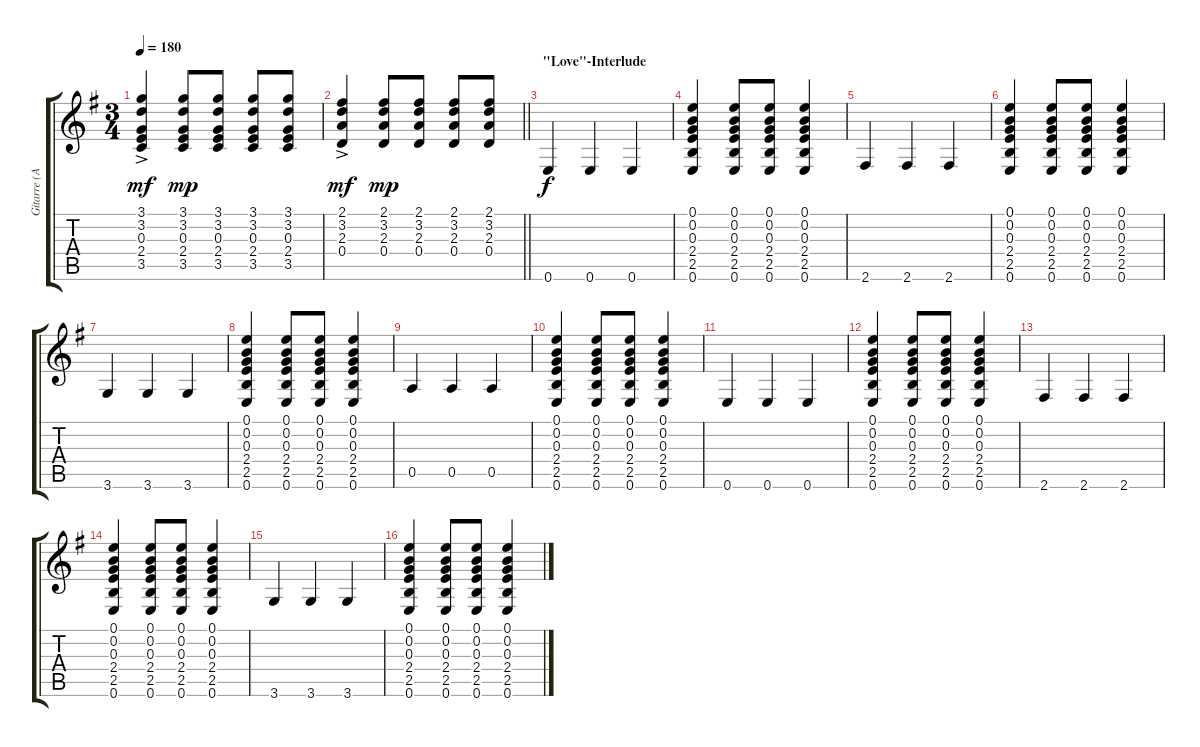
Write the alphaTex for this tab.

\track ("Gitarre (Akustisch / Rhytmus)" "Gitarre (A") {instrument acousticguitarsteel bank 25}
\staff {score tabs}
\tuning (E4 B3 G3 D3 A2 E2) {hide}
\ts (3 4)
\tempo 180
\clef g2
\ks eminor
(3.1{ac} 3.2{ac} 0.3{ac} 2.4{ac} 3.5{ac}).4{dy mf} (3.1 3.2 0.3 2.4 3.5).8{dy mp} (3.1 3.2 0.3 2.4 3.5).8 (3.1 3.2 0.3 2.4 3.5).8 (3.1 3.2 0.3 2.4 3.5).8 |
\barLineRight lightlight
(2.1{ac} 3.2{ac} 2.3{ac} 0.4{ac}).4{dy mf} (2.1 3.2 2.3 0.4).8{dy mp} (2.1 3.2 2.3 0.4).8 (2.1 3.2 2.3 0.4).8 (2.1 3.2 2.3 0.4).8 |
\section ("" "\"Love\"-Interlude")
0.6.4{dy f} 0.6.4 0.6.4 |
(0.1 0.2 0.3 2.4 2.5 0.6).4 (0.1 0.2 0.3 2.4 2.5 0.6).8 (0.1 0.2 0.3 2.4 2.5 0.6).8 (0.1 0.2 0.3 2.4 2.5 0.6).4 |
2.6.4 2.6.4 2.6.4 |
(0.1 0.2 0.3 2.4 2.5 0.6).4 (0.1 0.2 0.3 2.4 2.5 0.6).8 (0.1 0.2 0.3 2.4 2.5 0.6).8 (0.1 0.2 0.3 2.4 2.5 0.6).4 |
3.6.4 3.6.4 3.6.4 |
(0.1 0.2 0.3 2.4 2.5 0.6).4 (0.1 0.2 0.3 2.4 2.5 0.6).8 (0.1 0.2 0.3 2.4 2.5 0.6).8 (0.1 0.2 0.3 2.4 2.5 0.6).4 |
0.5.4 0.5.4 0.5.4 |
(0.1 0.2 0.3 2.4 2.5 0.6).4 (0.1 0.2 0.3 2.4 2.5 0.6).8 (0.1 0.2 0.3 2.4 2.5 0.6).8 (0.1 0.2 0.3 2.4 2.5 0.6).4 |
0.6.4 0.6.4 0.6.4 |
(0.1 0.2 0.3 2.4 2.5 0.6).4 (0.1 0.2 0.3 2.4 2.5 0.6).8 (0.1 0.2 0.3 2.4 2.5 0.6).8 (0.1 0.2 0.3 2.4 2.5 0.6).4 |
2.6.4 2.6.4 2.6.4 |
(0.1 0.2 0.3 2.4 2.5 0.6).4 (0.1 0.2 0.3 2.4 2.5 0.6).8 (0.1 0.2 0.3 2.4 2.5 0.6).8 (0.1 0.2 0.3 2.4 2.5 0.6).4 |
3.6.4 3.6.4 3.6.4 |
(0.1 0.2 0.3 2.4 2.5 0.6).4 (0.1 0.2 0.3 2.4 2.5 0.6).8 (0.1 0.2 0.3 2.4 2.5 0.6).8 (0.1 0.2 0.3 2.4 2.5 0.6).4
